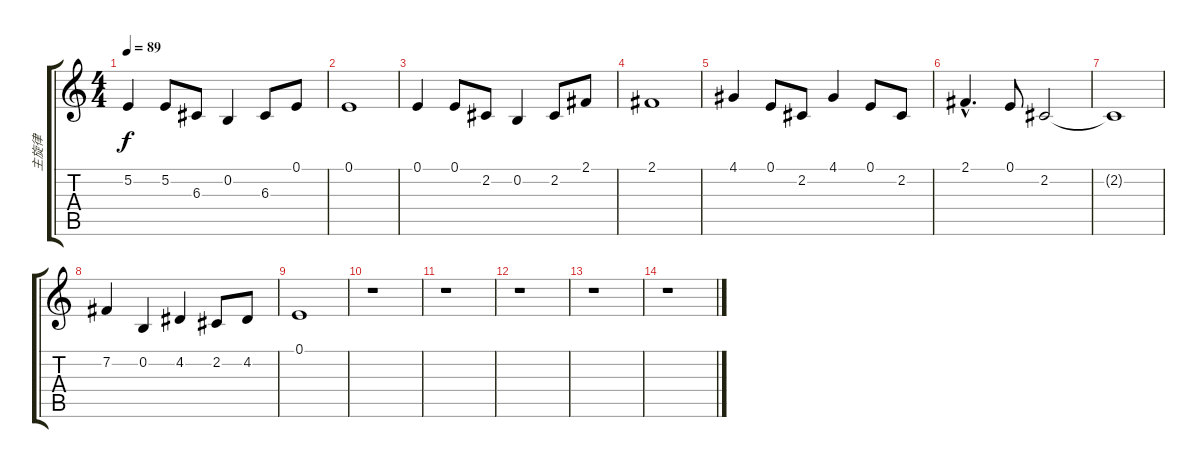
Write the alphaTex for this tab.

\track ("主旋律" "主旋律") {instrument harmonica}
\staff {score tabs}
\tuning (E4 B3 G3 D3 A2 E2) {hide}
\ts (4 4)
\tempo 89
\clef g2
\ks c
5.2.4{dy f} 5.2.8 6.3.8 0.2.4 6.3.8 0.1.8 |
0.1.1 |
0.1.4 0.1.8 2.2.8 0.2.4 2.2.8 2.1.8 |
2.1.1 |
4.1.4 0.1.8 2.2.8 4.1.4 0.1.8 2.2.8 |
2.1{hac}.4{d} 0.1.8 2.2.2 |
2.2{t}.1 |
7.2.4 0.2.4 4.2.4 2.2.8 4.2.8 |
0.1.1 |
r.1 |
r.1 |
r.1 |
r.1 |
r.1
